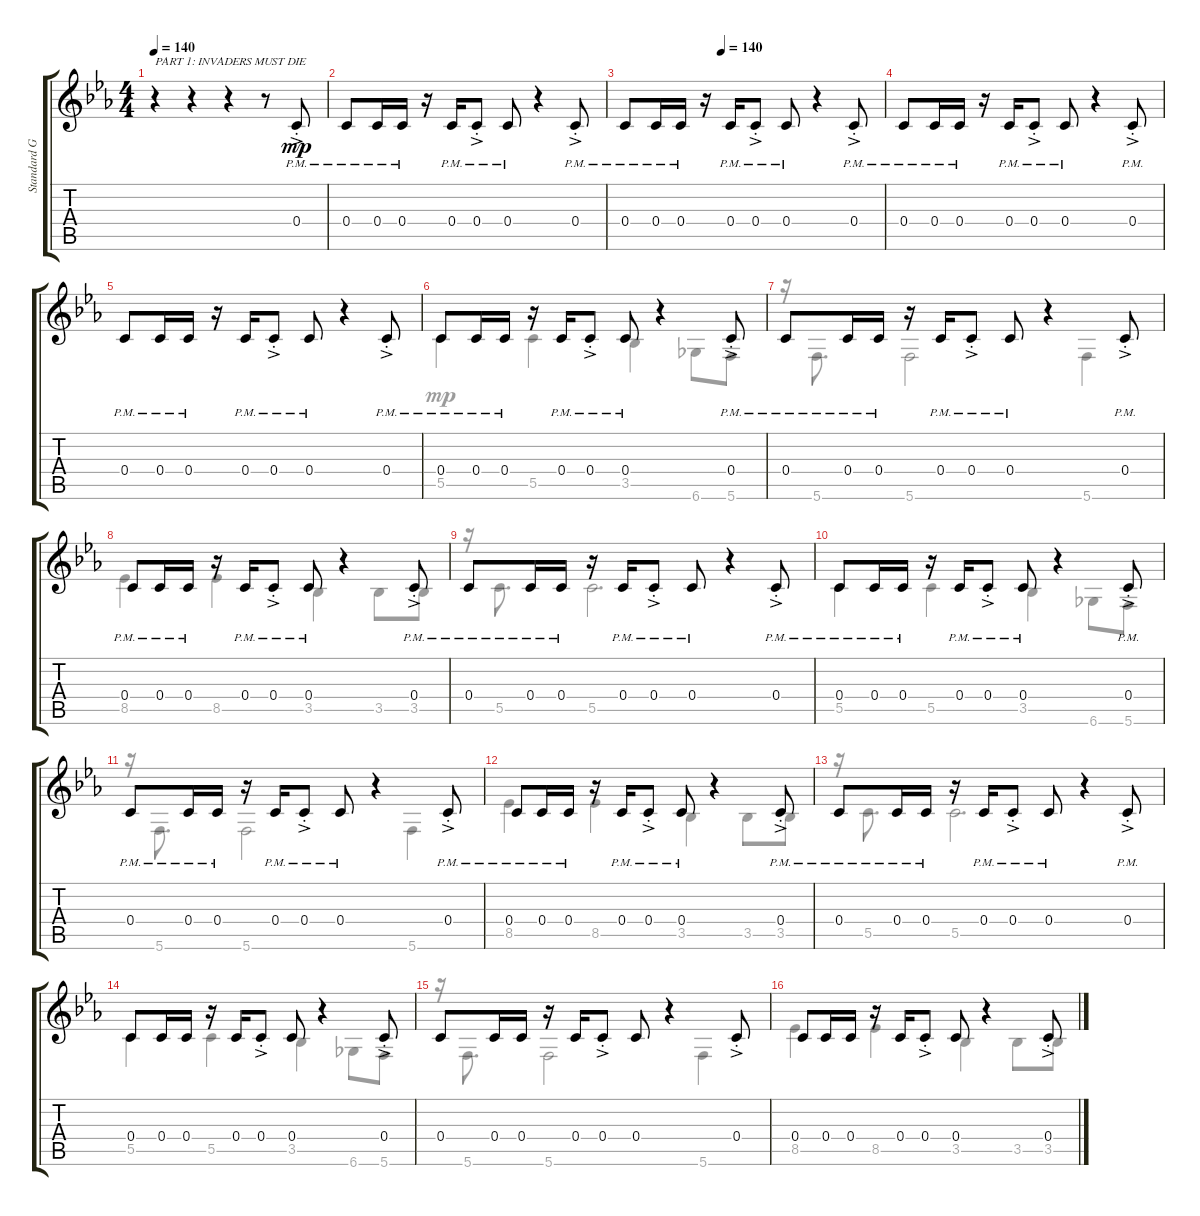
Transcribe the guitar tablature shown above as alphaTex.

\track ("Standard Guitar" "Standard G") {instrument acousticguitarsteel}
\staff {score tabs}
\tuning (Eb4 C4 G3 C3 G2 C2) {hide}
\voice
\ts (4 4)
\tempo 140
\clef g2
\ks cminor
r.4{txt "PART 1: INVADERS MUST DIE" dy mp instrument acousticguitarsteel} r.4 r.4 r.8 0.4{ac pm st}.8 |
0.4{pm}.8 0.4{pm}.16 0.4{pm}.16 r.16 0.4{pm}.16 0.4{ac pm st}.8 0.4{pm}.8 r.4 0.4{ac pm st}.8 |
\tempo (140 0.375)
0.4{pm}.8 0.4{pm}.16 0.4{pm}.16 r.16 0.4{pm}.16 0.4{ac pm st}.8 0.4{pm}.8 r.4 0.4{ac pm st}.8 |
0.4{pm}.8 0.4{pm}.16 0.4{pm}.16 r.16 0.4{pm}.16 0.4{ac pm st}.8 0.4{pm}.8 r.4 0.4{ac pm st}.8 |
0.4{pm}.8 0.4{pm}.16 0.4{pm}.16 r.16 0.4{pm}.16 0.4{ac pm st}.8 0.4{pm}.8 r.4 0.4{ac pm st}.8 |
0.4{pm}.8 0.4{pm}.16 0.4{pm}.16 r.16 0.4{pm}.16 0.4{ac pm st}.8 0.4{pm}.8 r.4 0.4{ac pm st}.8 |
0.4{pm}.8 0.4{pm}.16 0.4{pm}.16 r.16 0.4{pm}.16 0.4{ac pm st}.8 0.4{pm}.8 r.4 0.4{ac pm st}.8 |
0.4{pm}.8 0.4{pm}.16 0.4{pm}.16 r.16 0.4{pm}.16 0.4{ac pm st}.8 0.4{pm}.8 r.4 0.4{ac pm st}.8 |
0.4{pm}.8 0.4{pm}.16 0.4{pm}.16 r.16 0.4{pm}.16 0.4{ac pm st}.8 0.4{pm}.8 r.4 0.4{ac pm st}.8 |
0.4{pm}.8 0.4{pm}.16 0.4{pm}.16 r.16 0.4{pm}.16 0.4{ac pm st}.8 0.4{pm}.8 r.4 0.4{ac pm st}.8 |
0.4{pm}.8 0.4{pm}.16 0.4{pm}.16 r.16 0.4{pm}.16 0.4{ac pm st}.8 0.4{pm}.8 r.4 0.4{ac pm st}.8 |
0.4{pm}.8 0.4{pm}.16 0.4{pm}.16 r.16 0.4{pm}.16 0.4{ac pm st}.8 0.4{pm}.8 r.4 0.4{ac pm st}.8 |
0.4{pm}.8 0.4{pm}.16 0.4{pm}.16 r.16 0.4{pm}.16 0.4{ac pm st}.8 0.4{pm}.8 r.4 0.4{ac pm st}.8 |
0.4.8 0.4.16 0.4.16 r.16 0.4.16 0.4{ac st}.8 0.4.8 r.4 0.4{ac st}.8 |
0.4.8 0.4.16 0.4.16 r.16 0.4.16 0.4{ac st}.8 0.4.8 r.4 0.4{ac st}.8 |
0.4.8 0.4.16 0.4.16 r.16 0.4.16 0.4{ac st}.8 0.4.8 r.4 0.4{ac st}.8
\voice
\clef g2
\ottava regular
\simile none
\ks cminor
|
|
|
|
|
5.5.4 5.5.4 3.5.4 6.6.8 5.6.8 |
r.16 5.6.8{d} 5.6.2 5.6.4 |
8.5.4 8.5.4 3.5.4 3.5.8 3.5.8 |
r.16 5.5.8{d} 5.5.2{d} |
5.5.4 5.5.4 3.5.4 6.6.8 5.6.8 |
r.16 5.6.8{d} 5.6.2 5.6.4 |
8.5.4 8.5.4 3.5.4 3.5.8 3.5.8 |
r.16 5.5.8{d} 5.5.2{d} |
5.5.4 5.5.4 3.5.4 6.6.8 5.6.8 |
r.16 5.6.8{d} 5.6.2 5.6.4 |
8.5.4 8.5.4 3.5.4 3.5.8 3.5.8
